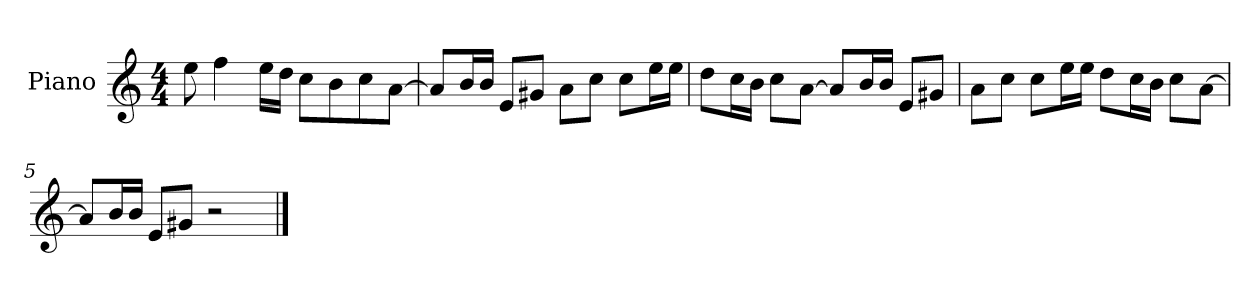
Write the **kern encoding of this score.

**kern
*part1
*staff1
*I"Piano
*I'P-no
*clefG2
*k[]
*M4/4
*MM90
=1
8ee\
4ff\
16ee\LL
16dd\JJ
8cc\L
8b\
8cc\
[8a\J
=2
8a/L]
16b/L
16b/JJ
8e/L
8g#X/J
8a\L
8cc\J
8cc\L
16ee\L
16ee\JJ
=3
8dd\L
16cc\L
16b\JJ
8cc\L
[8a\J
8a/L]
16b/L
16b/JJ
8e/L
8g#X/J
=4
8a\L
8cc\J
8cc\L
16ee\L
16ee\JJ
8dd\L
16cc\L
16b\JJ
8cc\L
[8a\J
!!LO:LB:g=z
=5
8a/L]
16b/L
16b/JJ
8e/L
8g#X/J
2r
==
*-
